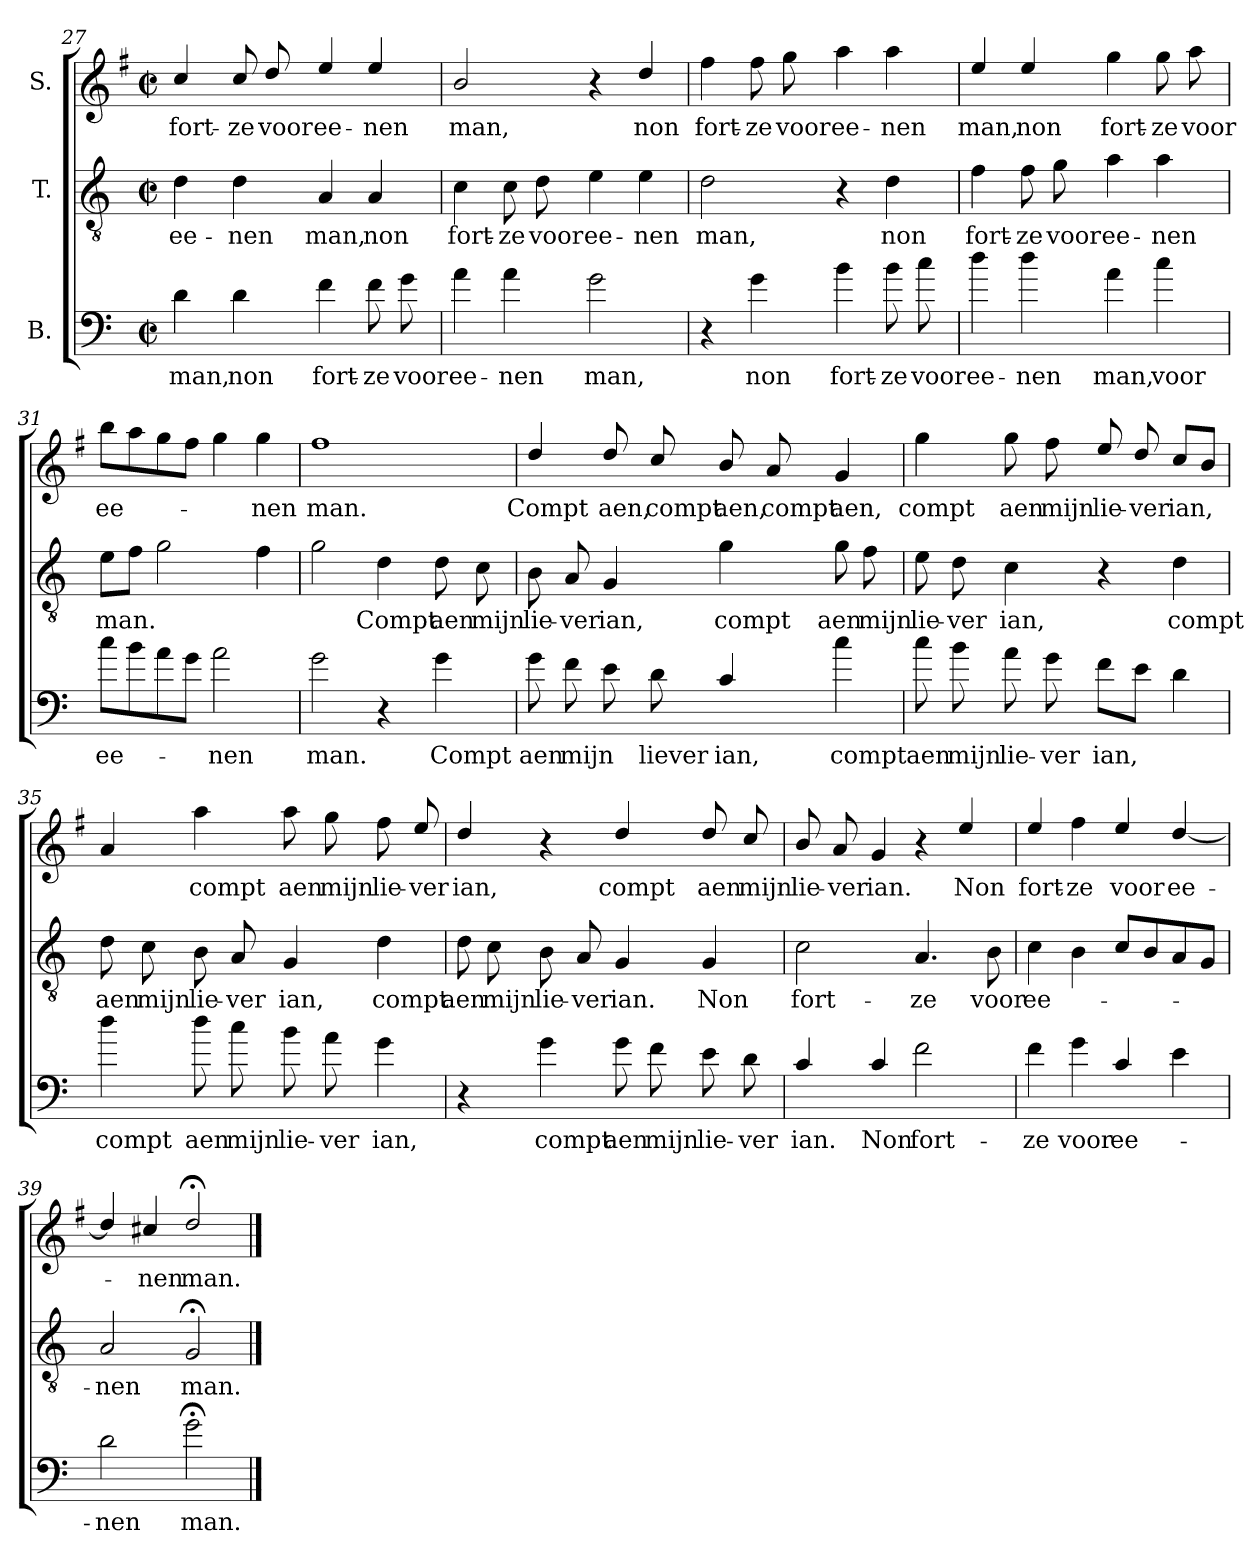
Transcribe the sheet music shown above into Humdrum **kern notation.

**kern	**text	**kern	**text	**kern	**text
*part3	*part3	*part2	*part2	*part1	*part1
*staff3	*staff3	*staff2	*staff2	*staff1	*staff1
*I"B.	*	*I"T.	*	*I"S.	*
*clefF4	*	*clefGv2	*	*clefG2	*
*ITrd7c12	*	*	*	*ITrd4c7	*
*k[]	*	*k[]	*	*k[]	*
*C:	*	*C:	*	*C:	*
*M2/2	*	*M2/2	*	*M2/2	*
*met(c|)	*	*met(c|)	*	*met(c|)	*
=27	=27	=27	=27	=27	=27
4D\	man,	4d\	ee-	4f/	fort-
4D\	non	4d\	-nen	8f/	-ze
.	.	.	.	8g/	voor
4F\	fort-	4A/	man,	4a/	ee-
8F\	-ze	4A/	non	4a/	-nen
8G\	voor	.	.	.	.
=28	=28	=28	=28	=28	=28
4A\	ee-	4c\	fort-	2e/	man,
4A\	-nen	8c\	-ze	.	.
.	.	8d\	voor	.	.
2G\	man,	4e\	ee-	4r	.
.	.	4e\	-nen	4g/	non
=29	=29	=29	=29	=29	=29
4r	.	2d\	man,	4b\	fort-
4G\	non	.	.	8b\	-ze
.	.	.	.	8cc\	voor
4B\	fort-	4r	.	4dd\	ee-
8B\	-ze	4d\	non	4dd\	-nen
8c\	voor	.	.	.	.
=30	=30	=30	=30	=30	=30
4d\	ee-	4f\	fort-	4a/	man,
4d\	-nen	8f\	-ze	4a/	non
.	.	8g\	voor	.	.
4A\	man,	4a\	ee-	4cc\	fort-
4c\	voor	4a\	-nen	8cc\	-ze
.	.	.	.	8dd\	voor
!!LO:LB:g=z
=31	=31	=31	=31	=31	=31
8c\L	ee-	8e\L	man.	8ee\L	ee-
8B\	.	8f\J	.	8dd\	.
8A\	.	2g\	.	8cc\	.
8G\J	.	.	.	8b\J	.
2A\	-nen	.	.	4cc\	.
.	.	4f\	.	4cc\	-nen
=32	=32	=32	=32	=32	=32
2G\	man.	2g\	.	1b	man.
4r	.	4d\	Compt	.	.
4G\	Compt	8d\	aen	.	.
.	.	8c\	mijn	.	.
=33	=33	=33	=33	=33	=33
8G\	aen	8B\	lie-	4g/	Compt
8F\	mijn	8A/	-ver	.	.
8E\	.	4G/	ian,	8g/	aen,
8D\	lie­ver	.	.	8f/	compt
4C/	ian,	4g\	compt	8e/	aen,
.	.	.	.	8d/	compt
4c\	compt	8g\	aen	4c/	aen,
.	.	8f\	mijn	.	.
=34	=34	=34	=34	=34	=34
8c\	aen	8e\	lie-	4cc\	compt
8B\	mijn	8d\	-ver	.	.
8A\	lie-	4c\	ian,	8cc\	aen
8G\	-ver	.	.	8b\	mijn
8F\L	ian,	4r	.	8a/	lie-
8E\J	.	.	.	8g/	-ver
4D\	.	4d\	compt	8f/L	ian,
.	.	.	.	8e/J	.
!!LO:LB:g=z
=35	=35	=35	=35	=35	=35
4d\	compt	8d\	aen	4d/	.
.	.	8c\	mijn	.	.
8d\	aen	8B\	lie-	4dd\	compt
8c\	mijn	8A/	-ver	.	.
8B\	lie-	4G/	ian,	8dd\	aen
8A\	-ver	.	.	8cc\	mijn
4G\	ian,	4d\	compt	8b\	lie-
.	.	.	.	8a/	-ver
=36	=36	=36	=36	=36	=36
4r	.	8d\	aen	4g/	ian,
.	.	8c\	mijn	.	.
4G\	compt	8B\	lie-	4r	.
.	.	8A/	-ver	.	.
8G\	aen	4G/	ian.	4g/	compt
8F\	mijn	.	.	.	.
8E\	lie-	4G/	Non	8g/	aen
8D\	-ver	.	.	8f/	mijn
=37	=37	=37	=37	=37	=37
4C/	ian.	2c\	fort-	8e/	lie-
.	.	.	.	8d/	-ver
4C/	Non	.	.	4c/	ian.
2F\	fort-	4.A/	-ze	4r	.
.	.	.	.	4a/	Non
.	.	8B\	voor	.	.
=38	=38	=38	=38	=38	=38
4F\	-ze	4c\	ee-	4a/	fort-
4G\	voor	4B\	.	4b\	-ze
4C/	ee-	8c/L	.	4a/	voor
.	.	8B/	.	.	.
4E\	.	8A/	.	[4g/	ee-
.	.	8G/J	.	.	.
=39	=39	=39	=39	=39	=39
2D\	-nen	2A/	-nen	4g/]	.
.	.	.	.	4f#X/	-nen
2G;<\	man.	2G;</	man.	2g;</	man.
==	==	==	==	==	==
*-	*-	*-	*-	*-	*-
